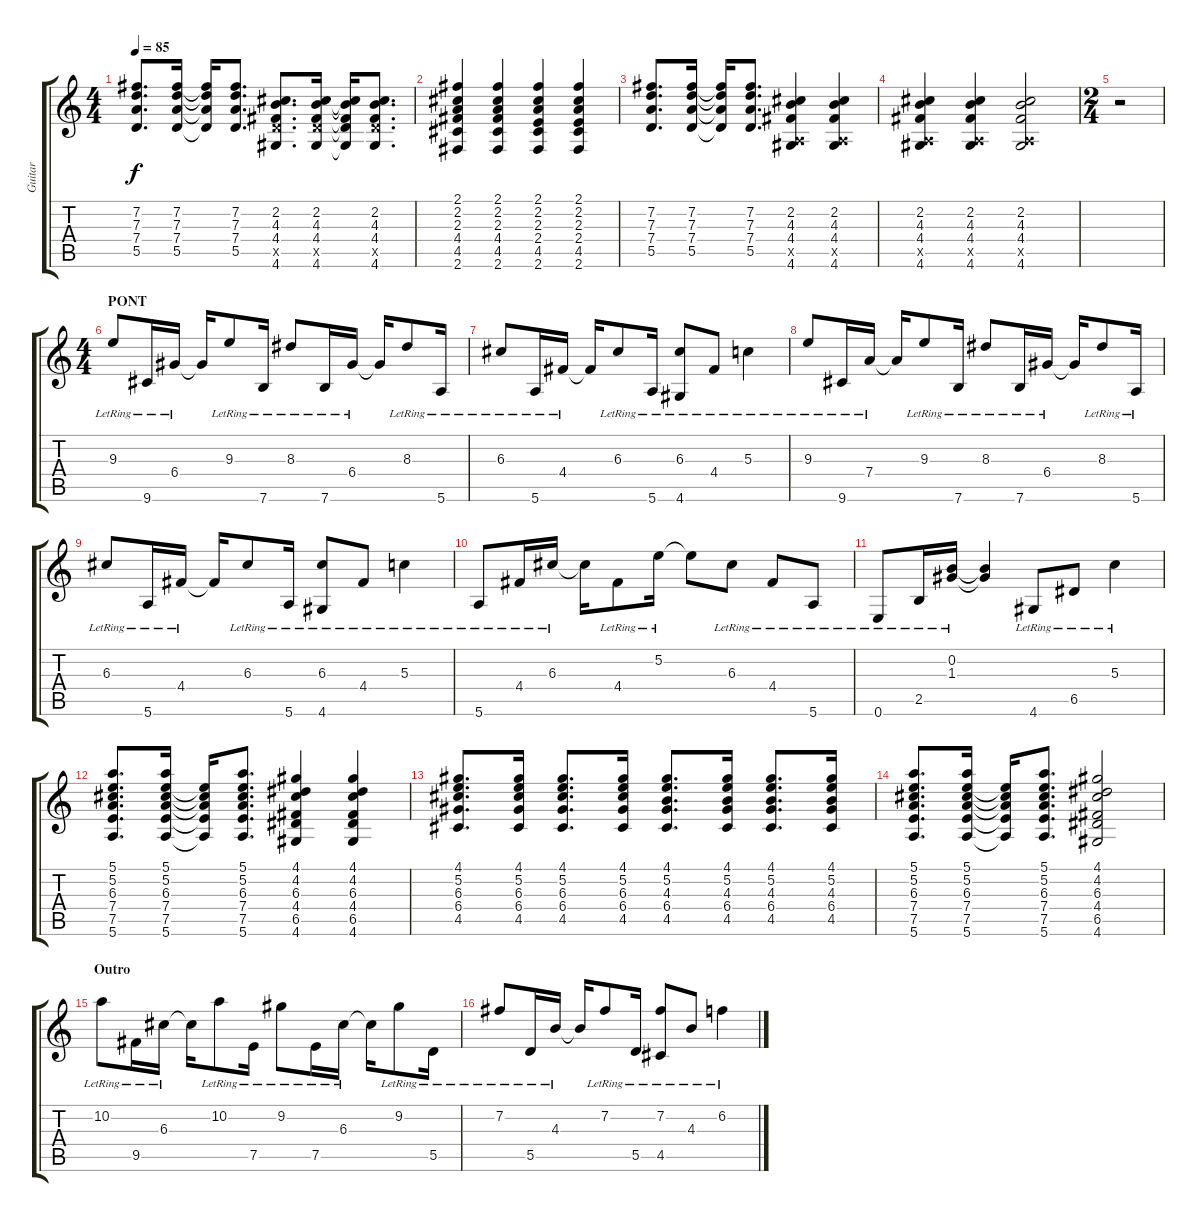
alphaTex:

\track ("Guitar" "Guitar") {instrument acousticguitarnylon}
\staff {score tabs}
\tuning (E4 B3 G3 D3 A2 E2) {hide}
\ts (4 4)
\tempo 85
\clef g2
\ks c
(7.2 7.3 7.4 5.5).8{d dy f} (7.2 7.3 7.4 5.5).16 (7.2{t} 7.3{t} 7.4{t} 5.5{t}).16 (7.2 7.3 7.4 5.5).8{d} (2.2 4.3 4.4 5.5{x} 4.6).8{d} (2.2 4.3 4.4 5.5{x} 4.6).16 (2.2{t} 4.3{t} 4.4{t} 5.5{t} 4.6{t}).16 (2.2 4.3 4.4 5.5{x} 4.6).8{d} |
(2.1 2.2 2.3 4.4 4.5 2.6).4 (2.1 2.2 2.3 4.4 4.5 2.6).4 (2.1 2.2 2.3 2.4 4.5 2.6).4 (2.1 2.2 2.3 2.4 4.5 2.6).4 |
(7.2 7.3 7.4 5.5).8{d} (7.2 7.3 7.4 5.5).16 (7.2{t} 7.3{t} 7.4{t} 5.5{t}).16 (7.2 7.3 7.4 5.5).8{d} (2.2 4.3 4.4 0.5{x} 4.6).4 (2.2 4.3 4.4 0.5{x} 4.6).4 |
(2.2 4.3 4.4 0.5{x} 4.6).4 (2.2 4.3 4.4 0.5{x} 4.6).4 (2.2 4.3 4.4 0.5{x} 4.6).2 |
\ts (2 4)
r.2 |
\ts (4 4)
\section ("" "PONT")
9.3{lr}.8 9.6{lr}.16 6.4{lr}.16 6.4{t}.16 9.3{lr}.8 7.6{lr}.16 8.3{lr}.8 7.6{lr}.16 6.4{lr}.16 6.4{t}.16 8.3{lr}.8 5.6{lr}.16 |
6.3{lr}.8 5.6{lr}.16 4.4{lr}.16 4.4{t}.16 6.3{lr}.8 5.6{lr}.16 (6.3{lr} 4.6{lr}).8 4.4{lr}.8 5.3{lr}.4 |
9.3{lr}.8 9.6{lr}.16 7.4{lr}.16 7.4{t}.16 9.3{lr}.8 7.6{lr}.16 8.3{lr}.8 7.6{lr}.16 6.4{lr}.16 6.4{t}.16 8.3{lr}.8 5.6{lr}.16 |
6.3{lr}.8 5.6{lr}.16 4.4{lr}.16 4.4{t}.16 6.3{lr}.8 5.6{lr}.16 (6.3{lr} 4.6{lr}).8 4.4{lr}.8 5.3{lr}.4 |
5.6{lr}.8 4.4{lr}.16 6.3{lr}.16 6.3{t}.16 4.4{lr}.8 5.2{lr}.16 5.2{t}.8 6.3{lr}.8 4.4{lr}.8 5.6{lr}.8 |
0.6{lr}.8 2.5{lr}.16 (0.2{lr} 1.3{lr}).16 (0.2{t} 1.3{t}).4 4.6{lr}.8 6.5{lr}.8 5.3{lr}.4 |
(5.1 5.2 6.3 7.4 7.5 5.6).8{d} (5.1 5.2 6.3 7.4 7.5 5.6).16 (5.2{t} 6.3{t} 7.4{t} 7.5{t} 5.6{t}).16 (5.1 5.2 6.3 7.4 7.5 5.6).8{d} (4.1 4.2 6.3 4.4 6.5 4.6).4 (4.1 4.2 6.3 4.4 6.5 4.6).4 |
(4.1 5.2 6.3 6.4 4.5).8{d} (4.1 5.2 6.3 6.4 4.5).16 (4.1 5.2 6.3 6.4 4.5).8{d} (4.1 5.2 6.3 6.4 4.5).16 (4.1 5.2 4.3 6.4 4.5).8{d} (4.1 5.2 4.3 6.4 4.5).16 (4.1 5.2 4.3 6.4 4.5).8{d} (4.1 5.2 4.3 6.4 4.5).16 |
(5.1 5.2 6.3 7.4 7.5 5.6).8{d} (5.1 5.2 6.3 7.4 7.5 5.6).16 (5.2{t} 6.3{t} 7.4{t} 7.5{t} 5.6{t}).16 (5.1 5.2 6.3 7.4 7.5 5.6).8{d} (4.1 4.2 6.3 4.4 6.5 4.6).2 |
\section ("" "Outro")
10.2{lr}.8 9.5{lr}.16 6.3{lr}.16 6.3{t}.16 10.2{lr}.8 7.5{lr}.16 9.2{lr}.8 7.5{lr}.16 6.3{lr}.16 6.3{t}.16 9.2{lr}.8 5.5{lr}.16 |
7.2{lr}.8 5.5{lr}.16 4.3{lr}.16 4.3{t}.16 7.2{lr}.8 5.5{lr}.16 (7.2{lr} 4.5{lr}).8 4.3{lr}.8 6.2{lr}.4
